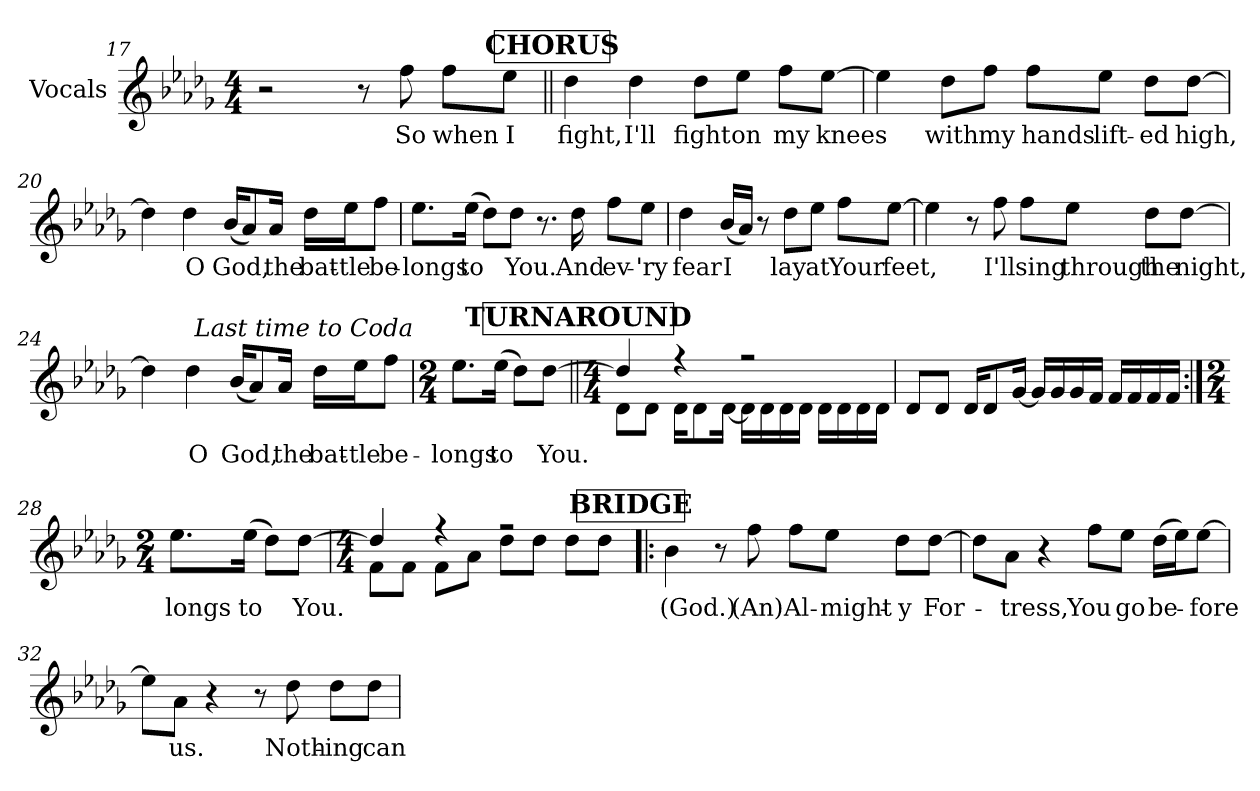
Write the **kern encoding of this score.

**kern	**text
*part1	*part1
*staff1	*staff1
*I"Vocals	*
*clefG2	*
*k[b-e-a-d-g-]	*
*D-:	*
*M4/4	*
=17	=17
2r	.
8r	.
!	!LO:LY:b
8ff\	So
!	!LO:LY:b
8ff\L	when
!	!LO:LY:b
8ee-\J	I
!!LO:REH:place=s1:a:B:t=CHORUS
=18||	=18||
!	!LO:LY:b
4dd-\	fight,
!	!LO:LY:b
4dd-\	I'll
!	!LO:LY:b
8dd-\L	fight
!	!LO:LY:b
8ee-\J	on
!	!LO:LY:b
8ff\L	my
!	!LO:LY:b
[8ee-\J	knees
!!LO:LB:g=z
=19	=19
4ee-\]	.
!	!LO:LY:b
8dd-\L	with
!	!LO:LY:b
8ff\J	my
!	!LO:LY:b
8ff\L	hands
!	!LO:LY:b
8ee-\J	lift-
!	!LO:LY:b
8dd-\L	-ed
!	!LO:LY:b
[8dd-\J	high,
=20	=20
4dd-\]	.
!	!LO:LY:b
4dd-\	O
!	!LO:LY:b
(<16b-/KL	God,
8a-/)	.
!	!LO:LY:b
16a-/Jk	the
!	!LO:LY:b
16dd-\LL	bat-
!	!LO:LY:b
16ee-\J	-tle
!	!LO:LY:b
8ff\J	be-
!!LO:LB:g=z
=21	=21
!	!LO:LY:b
8.ee-\L	-longs
!	!LO:LY:b
(>16ee-\Jk	to
8dd-\L)	.
!	!LO:LY:b
8dd-\J	You.
8.r	.
!	!LO:LY:b
16dd-\	And
!	!LO:LY:b
8ff\L	ev-
!	!LO:LY:b
8ee-\J	-'ry
=22	=22
!	!LO:LY:b
4dd-\	fear
!	!LO:LY:b
(<16b-/LL	I
16a-/JJ)	.
8r	.
!	!LO:LY:b
8dd-\L	lay
!	!LO:LY:b
8ee-\J	at
!	!LO:LY:b
8ff\L	Your
!	!LO:LY:b
[8ee-\J	feet,
!!LO:LB:g=z
=23	=23
4ee-\]	.
8r	.
!	!LO:LY:b
8ff\	I'll
!	!LO:LY:b
8ff\L	sing
!	!LO:LY:b
8ee-\J	through
!	!LO:LY:b
8dd-\L	the
!	!LO:LY:b
[8dd-\J	night,
=24	=24
4dd-\]	.
!	!LO:LY:b
4dd-\	O
!	!LO:LY:b
(<16b-/KL	God,
8a-/)	.
!	!LO:LY:b
16a-/Jk	the
!	!LO:LY:b
16dd-\LL	bat-
!	!LO:LY:b
16ee-\J	-tle
!	!LO:LY:b
8ff\J	be-
!LO:TX:a:i:rj:t=Last time to Coda	!
=25	=25
*M2/4	*
!	!LO:LY:b
8.ee-\L	-longs
!	!LO:LY:b
(>16ee-\Jk	to
8dd-\L)	.
!	!LO:LY:b
[8dd-\J	You.
!!LO:LB:g=z
!!LO:REH:place=s1:a:B:t=TURNAROUND
=26||	=26||
*M4/4	*
*^	*
4dd-/]	8d-!\L	.
.	8d-!\J	.
4rff	16d-!\KL	.
.	8d-!\	.
.	[<16d-!\Jk	.
2rff	16d-!\LL]	.
.	16d-!\	.
.	16d-!\	.
.	16d-!\JJ	.
.	16d-!\LL	.
.	16d-!\	.
.	16d-!\	.
.	16d-!\JJ	.
*v	*v	*
!!LO:LB:g=z
=27	=27
8d-!/L	.
8d-!/J	.
16d-!/KL	.
8d-!/	.
[16g-!/Jk	.
16g-!/LL]	.
16g-!/	.
16g-!/	.
16f!/JJ	.
16f!/LL	.
16f!/	.
16f!/	.
16f!/JJ	.
=28:|!	=28:|!
*M2/4	*
!	!LO:LY:b
8.ee-\L	­longs
!	!LO:LY:b
(>16ee-\Jk	to
8dd-\L)	.
!	!LO:LY:b
[8dd-\J	You.
!!LO:PB:g=z
=29	=29
*M4/4	*
*^	*
4dd-/]	8f!\L	.
.	8f!\J	.
4rff	8f!\L	.
.	8a-!\J	.
2rff	8dd-!\L	.
.	8dd-!\J	.
.	8dd-!\L	.
.	8dd-!\J	.
*v	*v	*
!!LO:REH:place=s1:a:B:t=BRIDGE
=30!|:	=30!|:
*^	*
!	!	!LO:LY:b
*v	*v	*
4b-!\	(God.)
8r	.
!	!LO:LY:b
8ff!\	(An)
!	!LO:LY:b
8ff\L	Al-
!	!LO:LY:b
8ee-\J	-might-
!	!LO:LY:b
8dd-\L	-y
!	!LO:LY:b
[8dd-\J	For-
!!LO:LB:g=z
=31	=31
8dd-\L]	.
!	!LO:LY:b
8a-\J	-tress,
4r	.
!	!LO:LY:b
8ff\L	You
!	!LO:LY:b
8ee-\J	go
!	!LO:LY:b
(>16dd-\LL	be-
16ee-\J)	.
!	!LO:LY:b
[8ee-\J	-fore
=32	=32
8ee-\L]	.
!	!LO:LY:b
8a-\J	us.
4r	.
8r	.
!	!LO:LY:b
8dd-\	Noth-
!	!LO:LY:b
8dd-\L	-ing
!	!LO:LY:b
8dd-\J	can
=	=
*-	*-
